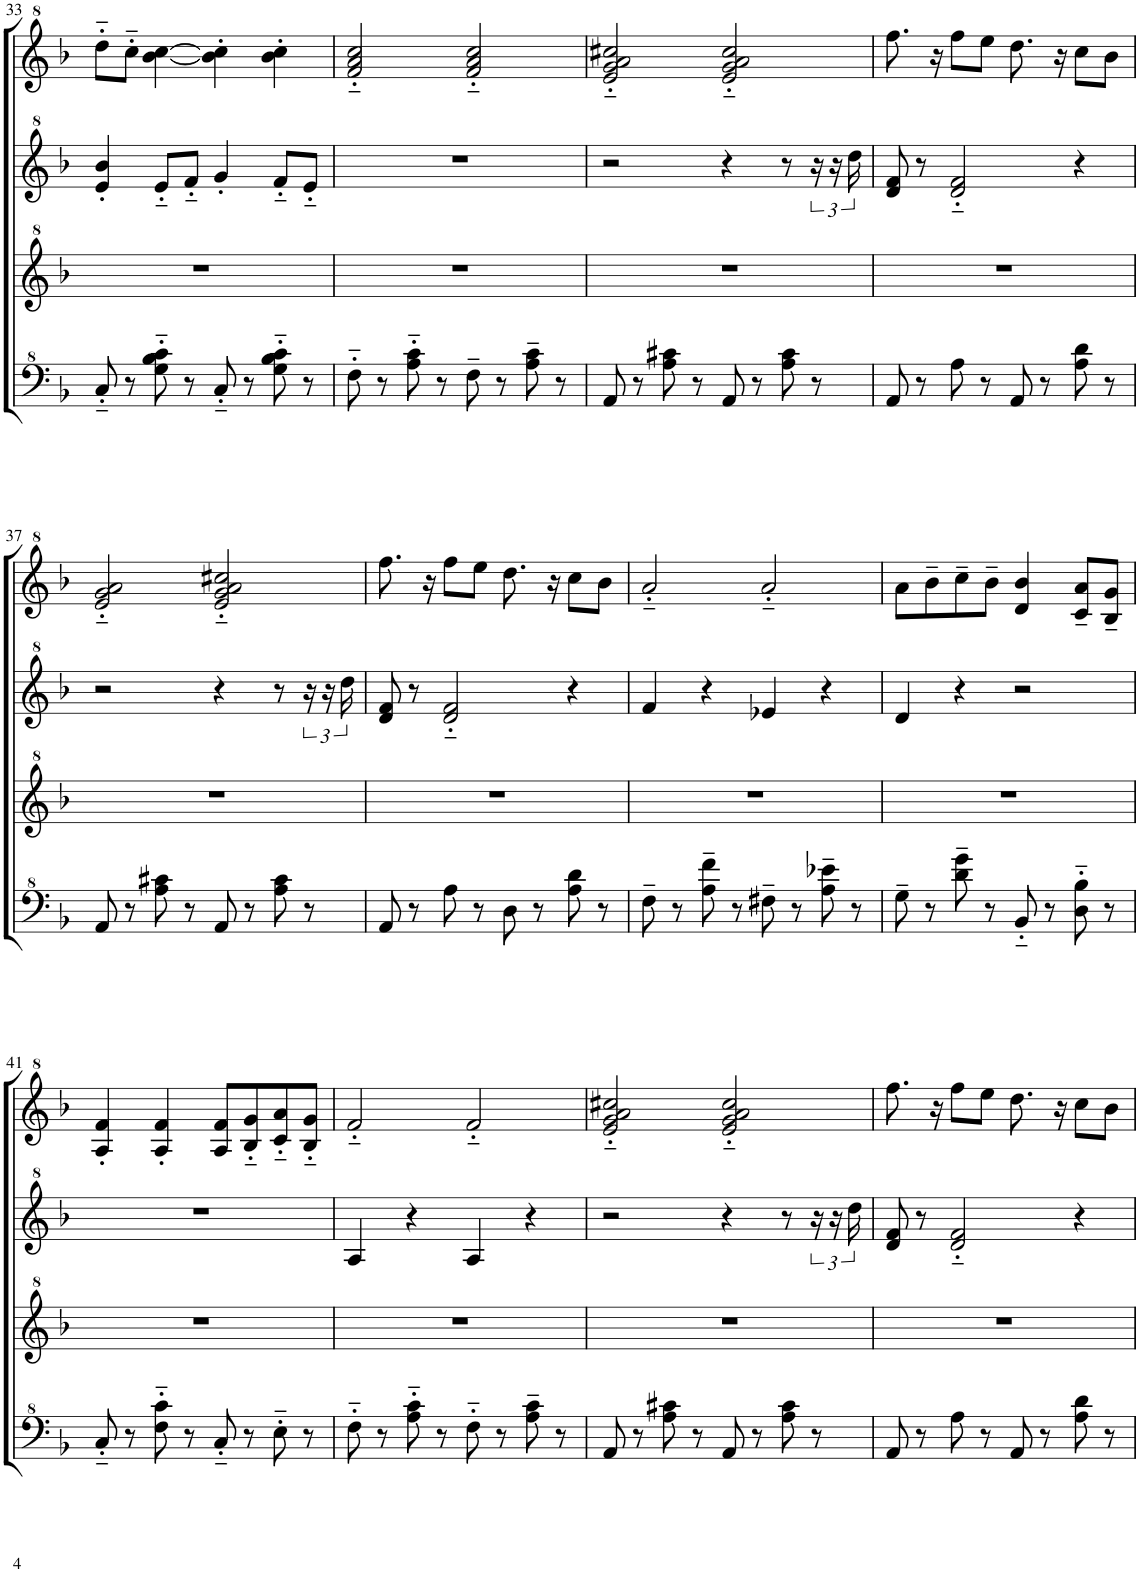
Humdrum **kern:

**kern	**kern	**kern	**kern
*part1	*part1	*part1	*part1
*staff4	*staff3	*staff2	*staff1
*I"Model III	*	*	*
!!LO:PB:g=z
*clefF^4	*clefG^2	*clefG^2	*clefG^2
*k[b-]	*k[b-]	*k[b-]	*k[b-]
*M2/2	*M2/2	*M2/2	*M2/2
*met(c|)	*met(c|)	*met(c|)	*met(c|)
=33	=33	=33	=33
8c'~/	1r	4ee/' 4bb-/'	8ddd'~\L
8r	.	.	8ccc'~\J
8g\'~ 8b-\'~ 8cc\'~	.	8ee'~/L	[4bb-\ [4ccc\
8r	.	8ff'~/J	.
8c'~/	.	4gg'/	4bb-\]' 4ccc\]'
8r	.	.	.
8g\'~ 8b-\'~ 8cc\'~	.	8ff'~/L	4bb-\' 4ccc\'
8r	.	8ee'~/J	.
=34	=34	=34	=34
8f'~\	1r	1r	2ff/'~ 2aa/'~ 2ccc/'~
8r	.	.	.
8a\'~ 8cc\'~	.	.	.
8r	.	.	.
8f~\	.	.	2ff/'~ 2aa/'~ 2ccc/'~
8r	.	.	.
8a\~ 8cc\~	.	.	.
8r	.	.	.
=35	=35	=35	=35
8A/	1r	2r	2ee/'~ 2gg/'~ 2aa/'~ 2ccc#X/'~
8r	.	.	.
8a\ 8cc#X\	.	.	.
8r	.	.	.
8A/	.	4r	2ee/'~ 2gg/'~ 2aa/'~ 2ccc#/'~
8r	.	.	.
8a\ 8cc#\	.	8r	.
8r	.	24r	.
.	.	24r	.
.	.	24ddd\	.
=36	=36	=36	=36
8A/	1r	8dd/ 8ff/	8.fff\
8r	.	8r	.
.	.	.	16r
8a\	.	2dd/'~ 2ff/'~	8fff\L
8r	.	.	8eee\J
8A/	.	.	8.ddd\
8r	.	.	.
.	.	.	16r
8a\ 8dd\	.	4r	8ccc\L
8r	.	.	8bb-\J
!!LO:LB:g=z
=37	=37	=37	=37
8A/	1r	2r	2ee/'~ 2gg/'~ 2aa/'~
8r	.	.	.
8a\ 8cc#X\	.	.	.
8r	.	.	.
8A/	.	4r	2ee/'~ 2gg/'~ 2aa/'~ 2ccc#X/'~
8r	.	.	.
8a\ 8cc#\	.	8r	.
8r	.	24r	.
.	.	24r	.
.	.	24ddd\	.
=38	=38	=38	=38
8A/	1r	8dd/ 8ff/	8.fff\
8r	.	8r	.
.	.	.	16r
8a\	.	2dd/'~ 2ff/'~	8fff\L
8r	.	.	8eee\J
8d\	.	.	8.ddd\
8r	.	.	.
.	.	.	16r
8a\ 8dd\	.	4r	8ccc\L
8r	.	.	8bb-\J
=39	=39	=39	=39
8f~\	1r	4ff/	2aa'~/
8r	.	.	.
8a\~ 8ff\~	.	4r	.
8r	.	.	.
8f#X~\	.	4ee-X/	2aa'~/
8r	.	.	.
8a\~ 8ee-X\~	.	4r	.
8r	.	.	.
=40	=40	=40	=40
8g~\	1r	4dd/	8aa\L
8r	.	.	8bb-~\
8dd\~ 8gg\~	.	4r	8ccc~\
8r	.	.	8bb-~\J
8B-'~/	.	2r	4dd/ 4bb-/
8r	.	.	.
8d\'~ 8b-\'~	.	.	8cc/~ 8aa/~L
8r	.	.	8b-/~ 8gg/~J
!!LO:LB:g=z
=41	=41	=41	=41
8c'~/	1r	1r	4a/' 4ff/'
8r	.	.	.
8f\'~ 8cc\'~	.	.	4a/' 4ff/'
8r	.	.	.
8c'~/	.	.	8a/ 8ff/L
8r	.	.	8b-/'~ 8gg/'~
8e'~\	.	.	8cc/'~ 8aa/'~
8r	.	.	8b-/'~ 8gg/'~J
=42	=42	=42	=42
8f'~\	1r	4a/	2ff'~/
8r	.	.	.
8a\'~ 8cc\'~	.	4r	.
8r	.	.	.
8f'~\	.	4a/	2ff'~/
8r	.	.	.
8a\~ 8cc\~	.	4r	.
8r	.	.	.
=43	=43	=43	=43
8A/	1r	2r	2ee/'~ 2gg/'~ 2aa/'~ 2ccc#X/'~
8r	.	.	.
8a\ 8cc#X\	.	.	.
8r	.	.	.
8A/	.	4r	2ee/'~ 2gg/'~ 2aa/'~ 2ccc#/'~
8r	.	.	.
8a\ 8cc#\	.	8r	.
8r	.	24r	.
.	.	24r	.
.	.	24ddd\	.
=44	=44	=44	=44
8A/	1r	8dd/ 8ff/	8.fff\
8r	.	8r	.
.	.	.	16r
8a\	.	2dd/'~ 2ff/'~	8fff\L
8r	.	.	8eee\J
8A/	.	.	8.ddd\
8r	.	.	.
.	.	.	16r
8a\ 8dd\	.	4r	8ccc\L
8r	.	.	8bb-\J
=	=	=	=
*-	*-	*-	*-
